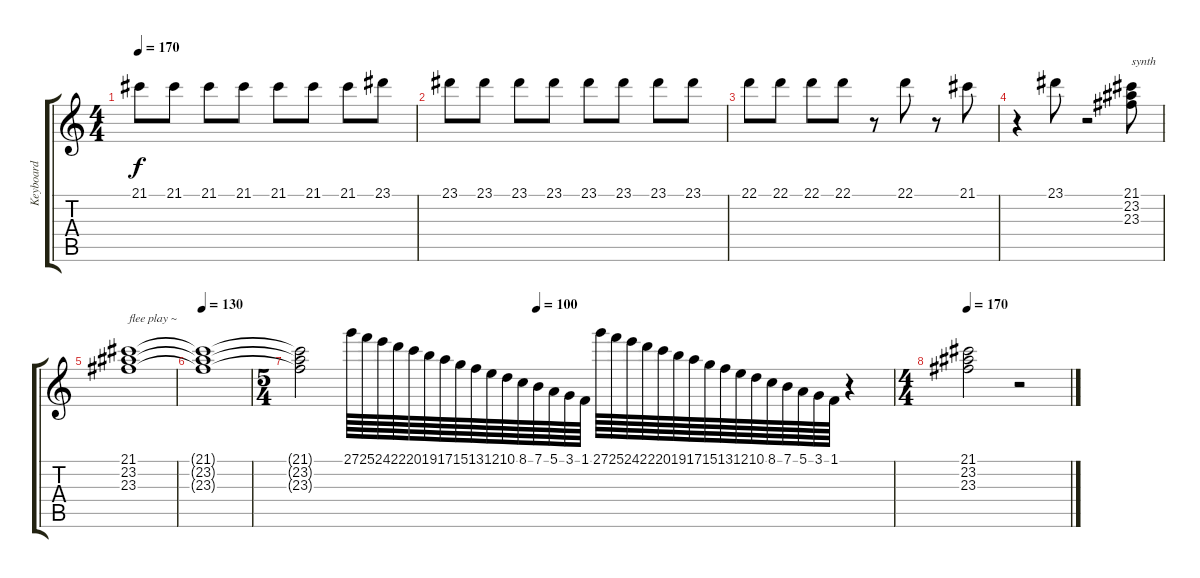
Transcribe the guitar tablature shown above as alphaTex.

\track ("Keyboard" "Keyboard") {instrument electricgrandpiano}
\staff {score tabs}
\tuning (E4 B3 G3 D3 A2 E2) {hide}
\ts (4 4)
\tempo 170
\clef g2
\ks c
21.1.8{dy f} 21.1.8 21.1.8 21.1.8 21.1.8 21.1.8 21.1.8 23.1.8 |
23.1.8 23.1.8 23.1.8 23.1.8 23.1.8 23.1.8 23.1.8 23.1.8 |
22.1.8 22.1.8 22.1.8 22.1.8 r.8 22.1.8 r.8 21.1.8 |
r.4 23.1.8 r.2 (21.1 23.2 23.3).8{txt "synth" volume 10 balance 2 instrument lead1square} |
(21.1 23.2 23.3).1{txt "flee play ~"} |
\tempo 130
(21.1{t} 23.2{t} 23.3{t}).1 |
\ts (5 4)
\tempo (100 0.4)
(21.1{t} 23.2{t} 23.3{t}).2 27.1.64{volume 14 balance 8 instrument electricgrandpiano} 25.1.64 24.1.64 22.1.64 20.1.64 19.1.64 17.1.64 15.1.64 13.1.64 12.1.64 10.1.64 8.1.64 7.1.64 5.1.64 3.1.64 1.1.64 27.1.64 25.1.64 24.1.64 22.1.64 20.1.64 19.1.64 17.1.64 15.1.64 13.1.64 12.1.64 10.1.64 8.1.64 7.1.64 5.1.64 3.1.64 1.1.64 r.4 |
\ts (4 4)
\tempo 170
(21.1 23.2 23.3).2{volume 10 balance 2 instrument lead1square} r.2
